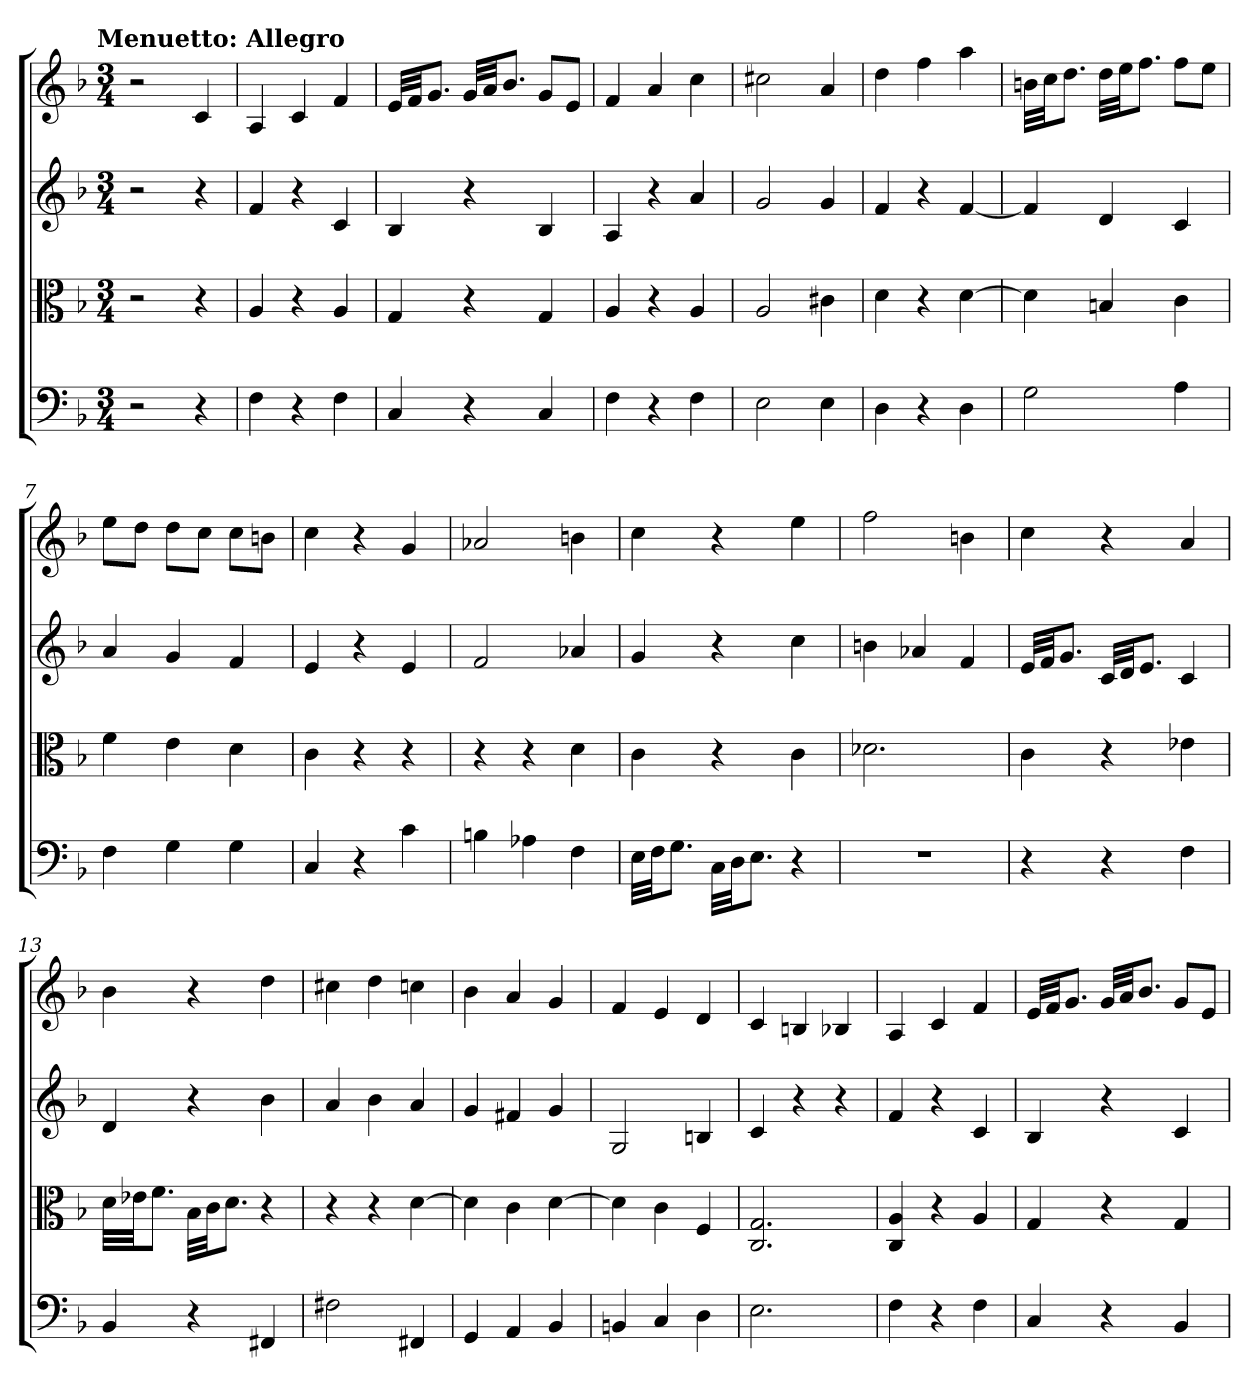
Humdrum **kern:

**kern	**kern	**kern	**kern
*part4	*part3	*part2	*part1
*staff4	*staff3	*staff2	*staff1
*clefF4	*clefC3	*	*
*k[b-]	*k[b-]	*k[b-]	*k[b-]
*F:	*F:	*F:	*F:
!!LO:TX:omd:t=Menuetto&colon; Allegro
*M3/4	*M3/4	*M3/4	*M3/4
*MM132	*MM132	*MM132	*MM132
=	=	=	=
2r	2r	2r	2r
4r	4r	4r	4c
=1	=1	=1	=1
4F	4A	4f	4A
4r	4r	4r	4c
4F	4A	4c	4f
=2	=2	=2	=2
4C	4G	4B-	32eLLL
.	.	.	32fJJ
.	.	.	8.gJ
4r	4r	4r	32gLLL
.	.	.	32aJJ
.	.	.	8.b-J
4C	4G	4B-	8gL
.	.	.	8eJ
=3	=3	=3	=3
4F	4A	4A	4f
4r	4r	4r	4a
4F	4A	4a	4cc
=4	=4	=4	=4
2E	2A	2g	2cc#X
4E	4c#X	4g	4a
=5	=5	=5	=5
4D	4d	4f	4dd
4r	4r	4r	4ff
4D	[4d	[4f	4aa
=6	=6	=6	=6
2G	4d]	4f]	32bnLLL
.	.	.	32ccJJ
.	.	.	8.ddJ
.	4Bn	4d	32ddLLL
.	.	.	32eeJJ
.	.	.	8.ffJ
4A	4c	4c	8ffL
.	.	.	8eeJ
=7	=7	=7	=7
4F	4f	4a	8eeL
.	.	.	8ddJ
4G	4e	4g	8ddL
.	.	.	8ccJ
4G	4d	4f	8ccL
.	.	.	8bnJ
=8	=8	=8	=8
4C	4c	4e	4cc
4r	4r	4r	4r
4c	4r	4e	4g
=9	=9	=9	=9
4Bn	4r	2f	2a-X
4A-X	4r	.	.
4F	4d	4a-X	4bn
=10	=10	=10	=10
32E\LLL	4c	4g	4cc
32F\JJ	.	.	.
8.G\J	.	.	.
32C\LLL	4r	4r	4r
32D\JJ	.	.	.
8.E\J	.	.	.
4r	4c	4cc	4ee
=11	=11	=11	=11
2.r	2.d-X	4bn	2ff
.	.	4a-X	.
.	.	4f	4bn
=12	=12	=12	=12
4r	4c	32eLLL	4cc
.	.	32fJJ	.
.	.	8.gJ	.
4r	4r	32cLLL	4r
.	.	32dJJ	.
.	.	8.eJ	.
4F	4e-X	4c	4a
=13	=13	=13	=13
4BB-	32d\LLL	4d	4b-
.	32e-X\JJ	.	.
.	8.f\J	.	.
4r	32B-\LLL	4r	4r
.	32c\JJ	.	.
.	8.d\J	.	.
4FF#X	4r	4b-	4dd
=14	=14	=14	=14
2F#X	4r	4a	4cc#X
.	4r	4b-	4dd
4FF#X	[4d	4a	4ccn
=15	=15	=15	=15
4GG	4d]	4g	4b-
4AA	4c	4f#X	4a
4BB-	[4d	4g	4g
=16	=16	=16	=16
4BBn	4d]	2G	4f
4C	4c	.	4e
4D	4F	4Bn	4d
=17	=17	=17	=17
2.E	2.C 2.G	4c	4c
.	.	4r	4Bn
.	.	4r	4B-X
=18	=18	=18	=18
4F	4C 4A	4f	4A
4r	4r	4r	4c
4F	4A	4c	4f
=19	=19	=19	=19
4C	4G	4B-	32eLLL
.	.	.	32fJJ
.	.	.	8.gJ
4r	4r	4r	32gLLL
.	.	.	32aJJ
.	.	.	8.b-J
4BB-	4G	4c	8gL
.	.	.	8eJ
=	=	=	=
*-	*-	*-	*-
